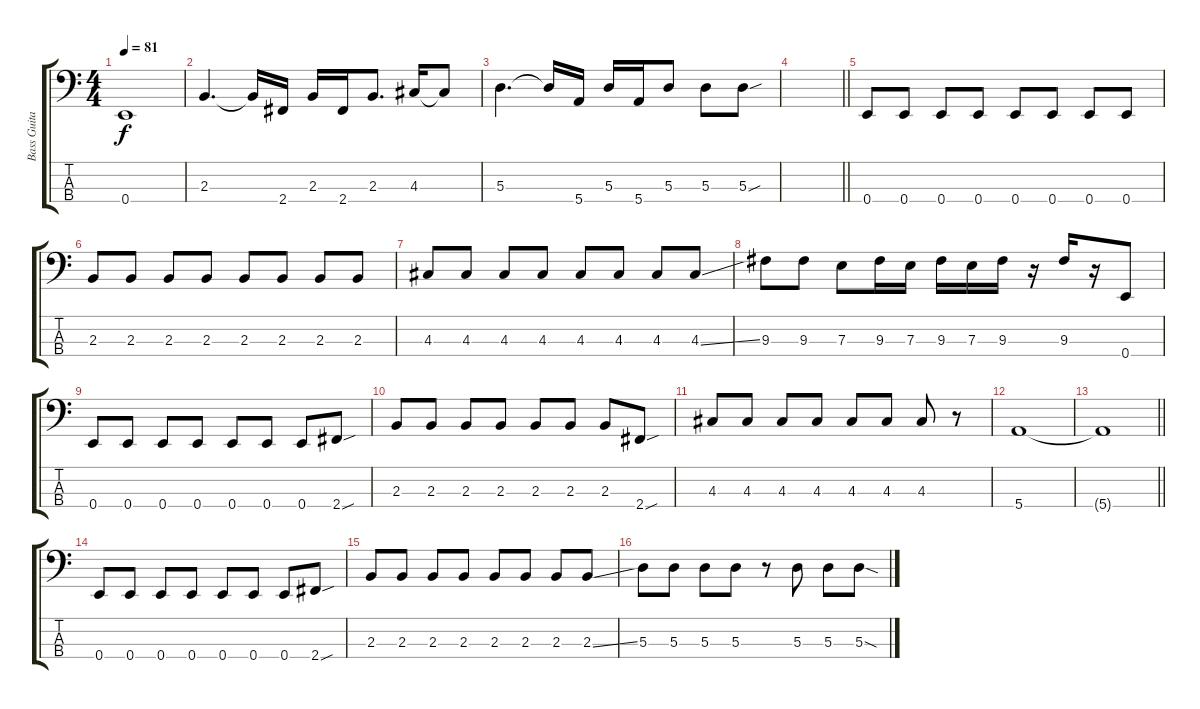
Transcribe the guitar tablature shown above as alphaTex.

\track ("Bass Guitar" "Bass Guita") {instrument electricbassfinger}
\staff {score tabs}
\tuning (G2 D2 A1 E1) {hide}
\ts (4 4)
\tempo 81
\clef f4
\ks c
0.4.1{dy f} |
2.3.4{d} 2.3{t}.16 2.4.16 2.3.16 2.4.16 2.3.8{d} 4.3.16 4.3{t}.8 |
5.3.4{d} 5.3{t}.16 5.4.16 5.3.16 5.4.16 5.3.8 5.3.8 5.3{sou}.8 |
\barLineRight lightlight
|
0.4.8 0.4.8 0.4.8 0.4.8 0.4.8 0.4.8 0.4.8 0.4.8 |
2.3.8 2.3.8 2.3.8 2.3.8 2.3.8 2.3.8 2.3.8 2.3.8 |
4.3.8 4.3.8 4.3.8 4.3.8 4.3.8 4.3.8 4.3.8 4.3{ss}.8 |
9.3.8 9.3.8 7.3.8 9.3.16 7.3.16 9.3.16 7.3.16 9.3.16 r.16 9.3.16 r.16 0.4.8 |
0.4.8 0.4.8 0.4.8 0.4.8 0.4.8 0.4.8 0.4.8 2.4{sou}.8 |
2.3.8 2.3.8 2.3.8 2.3.8 2.3.8 2.3.8 2.3.8 2.4{sou}.8 |
4.3.8 4.3.8 4.3.8 4.3.8 4.3.8 4.3.8 4.3.8 r.8 |
5.4.1 |
\barLineRight lightlight
5.4{t}.1 |
0.4.8 0.4.8 0.4.8 0.4.8 0.4.8 0.4.8 0.4.8 2.4{sou}.8 |
2.3.8 2.3.8 2.3.8 2.3.8 2.3.8 2.3.8 2.3.8 2.3{ss}.8 |
5.3.8 5.3.8 5.3.8 5.3.8 r.8 5.3.8 5.3.8 5.3{sod}.8
